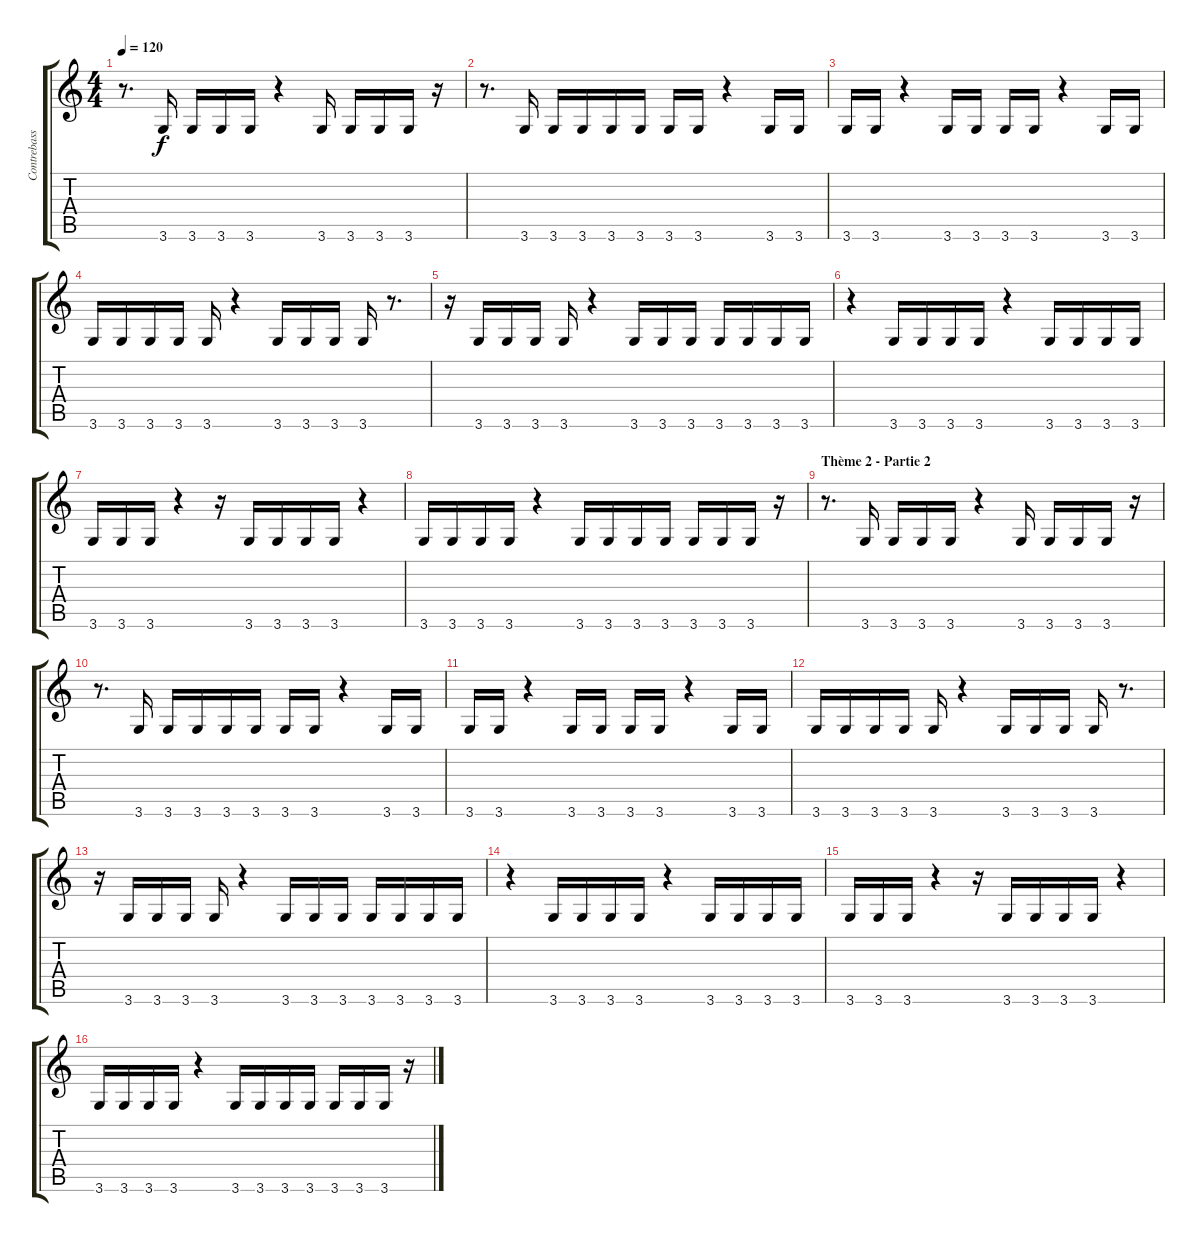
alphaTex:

\track ("Contrebass" "Contrebass") {instrument contrabass}
\staff {score tabs}
\tuning (E4 B3 G3 D3 A2 E2) {hide}
\ts (4 4)
\tempo 120
\clef g2
\ks c
r.8{d dy f} 3.6.16 3.6.16 3.6.16 3.6.16 r.4 3.6.16 3.6.16 3.6.16 3.6.16 r.16 |
r.8{d} 3.6.16 3.6.16 3.6.16 3.6.16 3.6.16 3.6.16 3.6.16 r.4 3.6.16 3.6.16 |
3.6.16 3.6.16 r.4 3.6.16 3.6.16 3.6.16 3.6.16 r.4 3.6.16 3.6.16 |
3.6.16 3.6.16 3.6.16 3.6.16 3.6.16 r.4 3.6.16 3.6.16 3.6.16 3.6.16 r.8{d} |
r.16 3.6.16 3.6.16 3.6.16 3.6.16 r.4 3.6.16 3.6.16 3.6.16 3.6.16 3.6.16 3.6.16 3.6.16 |
r.4 3.6.16 3.6.16 3.6.16 3.6.16 r.4 3.6.16 3.6.16 3.6.16 3.6.16 |
3.6.16 3.6.16 3.6.16 r.4 r.16 3.6.16 3.6.16 3.6.16 3.6.16 r.4 |
3.6.16 3.6.16 3.6.16 3.6.16 r.4 3.6.16 3.6.16 3.6.16 3.6.16 3.6.16 3.6.16 3.6.16 r.16 |
\section ("" "Thème 2 - Partie 2")
r.8{d} 3.6.16 3.6.16 3.6.16 3.6.16 r.4 3.6.16 3.6.16 3.6.16 3.6.16 r.16 |
r.8{d} 3.6.16 3.6.16 3.6.16 3.6.16 3.6.16 3.6.16 3.6.16 r.4 3.6.16 3.6.16 |
3.6.16 3.6.16 r.4 3.6.16 3.6.16 3.6.16 3.6.16 r.4 3.6.16 3.6.16 |
3.6.16 3.6.16 3.6.16 3.6.16 3.6.16 r.4 3.6.16 3.6.16 3.6.16 3.6.16 r.8{d} |
r.16 3.6.16 3.6.16 3.6.16 3.6.16 r.4 3.6.16 3.6.16 3.6.16 3.6.16 3.6.16 3.6.16 3.6.16 |
r.4 3.6.16 3.6.16 3.6.16 3.6.16 r.4 3.6.16 3.6.16 3.6.16 3.6.16 |
3.6.16 3.6.16 3.6.16 r.4 r.16 3.6.16 3.6.16 3.6.16 3.6.16 r.4 |
3.6.16 3.6.16 3.6.16 3.6.16 r.4 3.6.16 3.6.16 3.6.16 3.6.16 3.6.16 3.6.16 3.6.16 r.16
